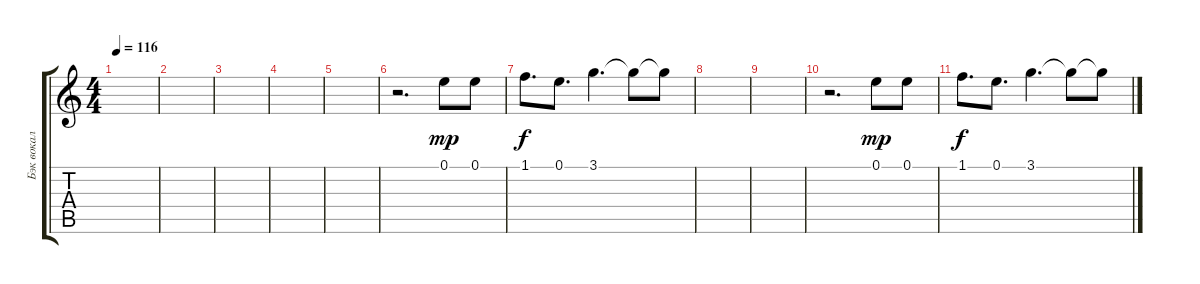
\track ("Бэк вокал" "Бэк вокал") {instrument acousticguitarsteel}
\staff {score tabs}
\tuning (E4 B3 G3 D3 A2 E2) {hide}
\ts (4 4)
\tempo 116
\clef g2
\ks c
|
|
|
|
|
r.2{d} 0.1.8{dy mp} 0.1.8 |
1.1.8{d dy f} 0.1.8{d} 3.1.4{d} 3.1{t}.8 3.1{t}.8 |
|
|
r.2{d} 0.1.8{dy mp} 0.1.8 |
1.1.8{d dy f} 0.1.8{d} 3.1.4{d} 3.1{t}.8 3.1{t}.8
